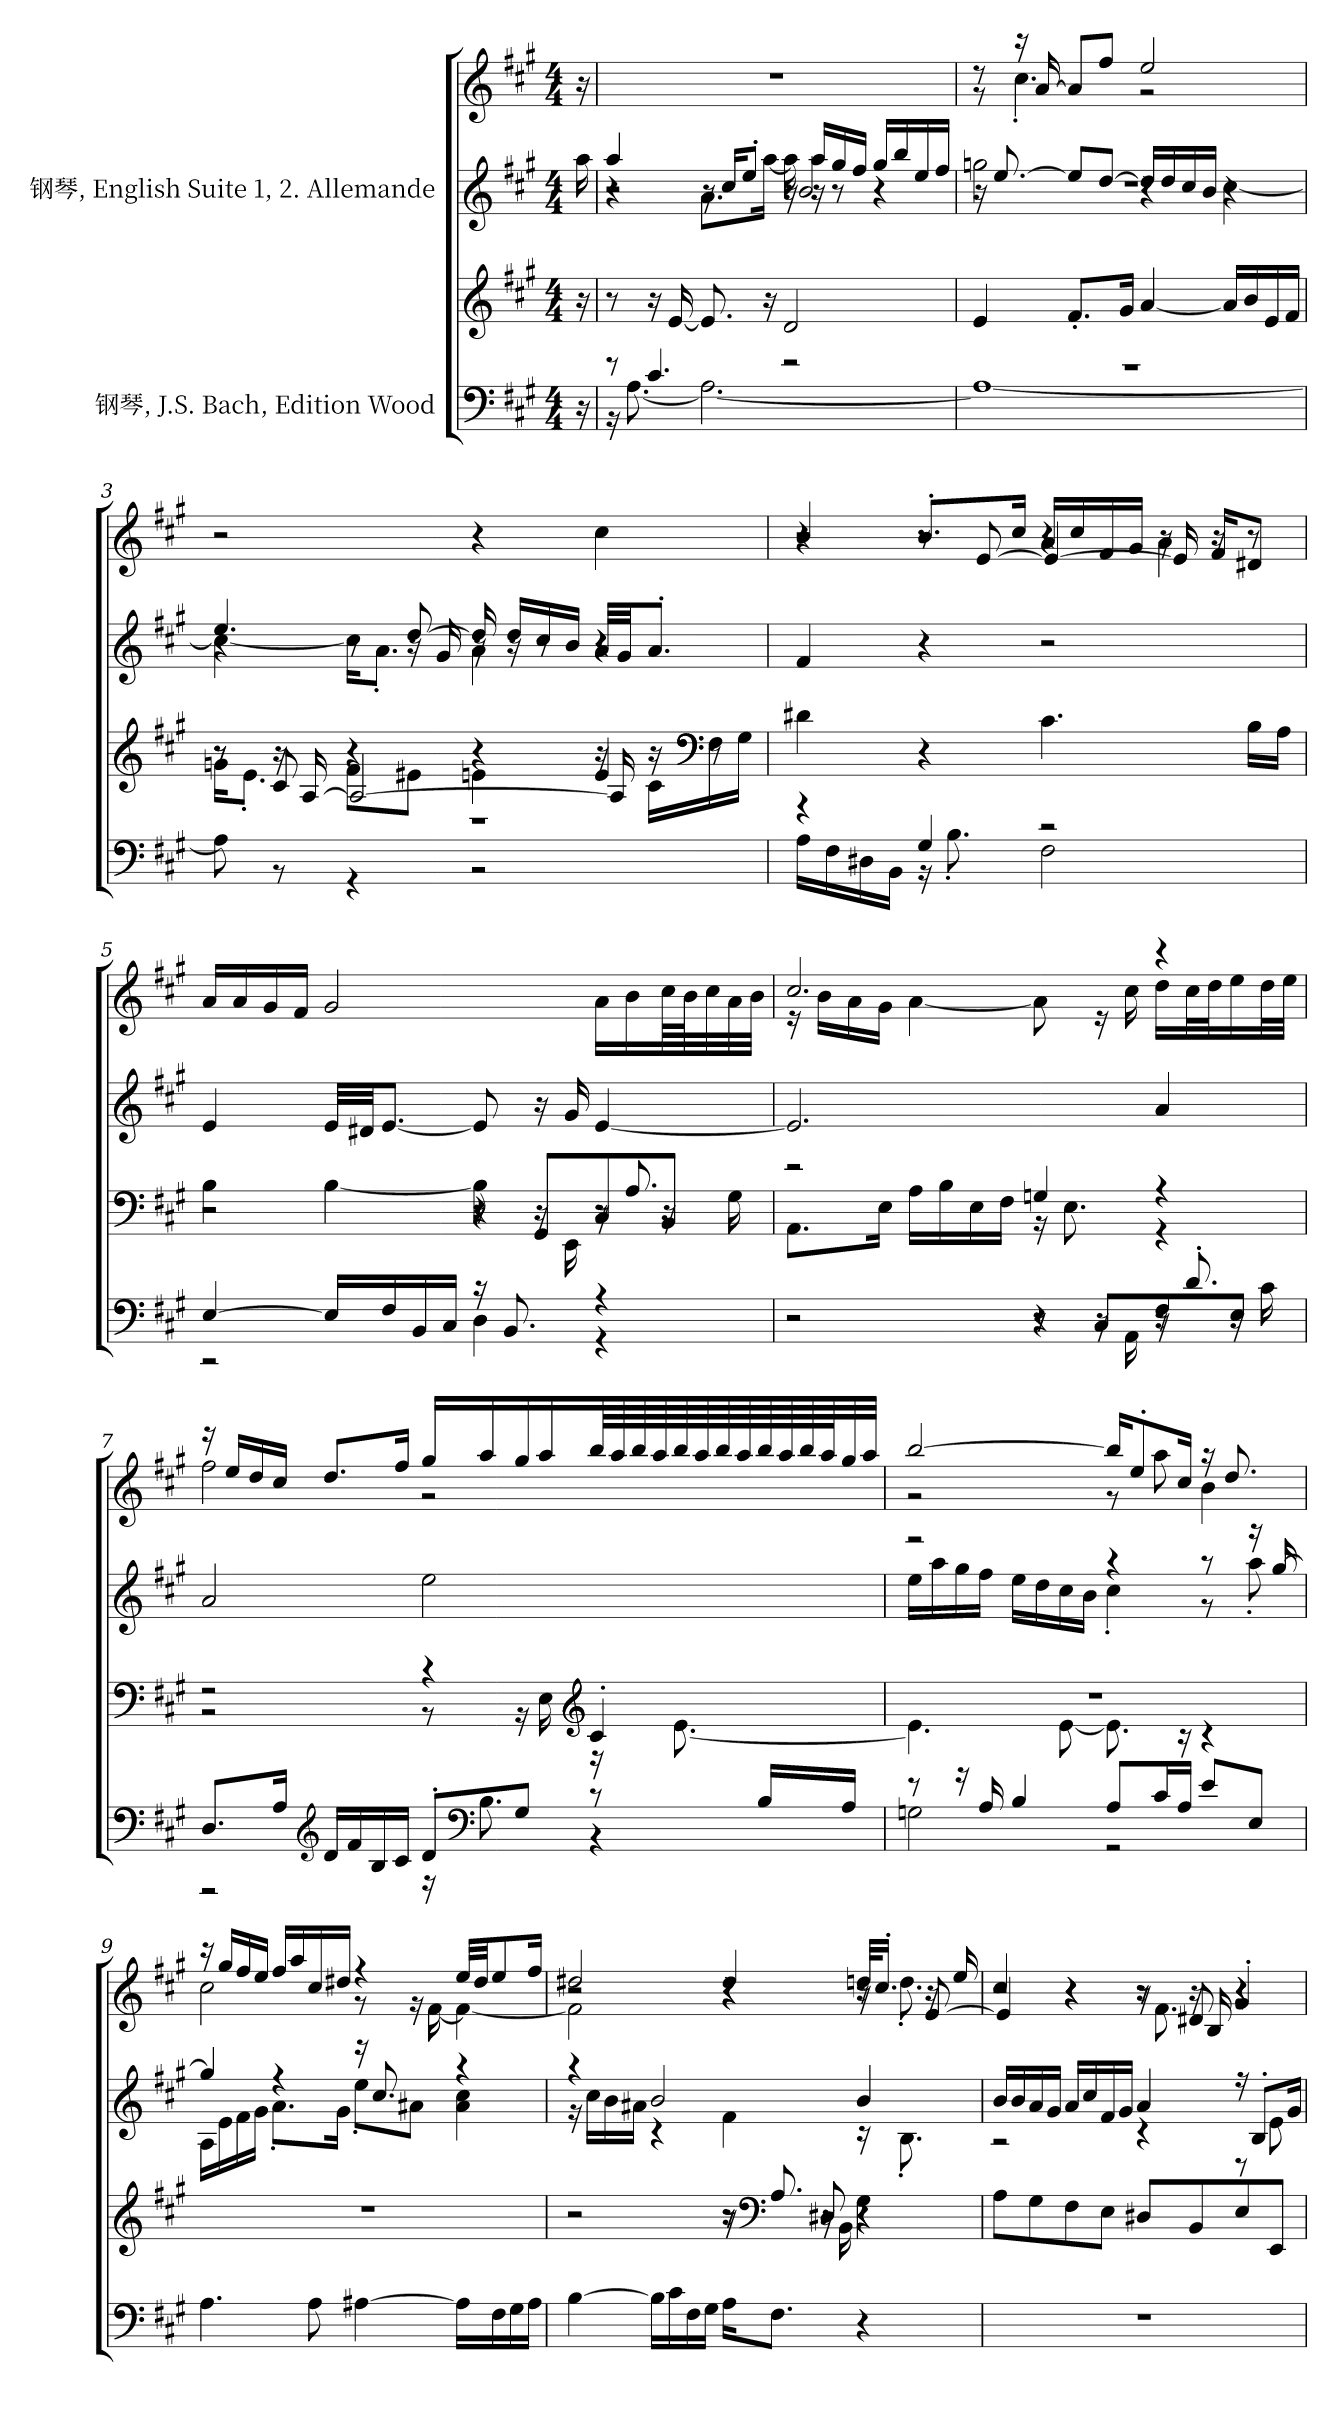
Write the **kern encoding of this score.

**kern	**kern	**kern	**kern
*part2	*part2	*part1	*part1
*staff4	*staff3	*staff2	*staff1
*I"钢琴, J.S. Bach, Edition Wood	*	*I"钢琴, English Suite 1, 2. Allemande	*
*clefF4	*clefG2	*clefG2	*clefG2
*k[f#c#g#]	*k[f#c#g#]	*k[f#c#g#]	*k[f#c#g#]
*M4/4	*M4/4	*M4/4	*M4/4
*MM72	*MM72	*MM72	*MM72
=	=	=	=
16r	16r	16aa\	16r
=1	=1	=1	=1
*^	*	*^	*
*	*	*	*	*^	*
8r	16r	8r	4aa/	4r	2r	1r
.	[8.A\	.	.	.	.	.
4.c#/	.	16r	.	.	.	.
.	.	[16e/	.	.	.	.
.	2.A\_	8.e/]	16r	8.a\L	.	.
.	.	.	16cc#/KL	.	.	.
.	.	.	8ee'/J	.	.	.
.	.	16r	.	[16aa\Jk	.	.
2r	.	2d/	16r	16aa\]	2b/	.
.	.	.	16aa/LL	16r	.	.
.	.	.	16gg#/	8r	.	.
.	.	.	16ff#/JJ	.	.	.
.	.	.	16gg#/LL	4r	.	.
.	.	.	16bb/	.	.	.
.	.	.	16ee/	.	.	.
.	.	.	16ff#/JJ	.	.	.
!!LO:LB:g=z
=2	=2	=2	=2	=2	=2	=2
*	*	*	*	*	*	*^
1r	1A_	4e/	1r	2ggn\	16r	8r	8r
.	.	.	.	.	[8.ee/	.	.
.	.	.	.	.	.	16r	4.cc#'\
.	.	.	.	.	.	[16a/	.
.	.	8.f#'/L	.	.	8ee/L]	8a/L]	.
.	.	.	.	.	[8dd/J	8ff#/J	.
.	.	16g#/Jk	.	.	.	.	.
.	.	[4a/	.	4r	16dd/LL]	2ee/	2r
.	.	.	.	.	16dd/	.	.
.	.	.	.	.	16cc#/	.	.
.	.	.	.	.	16b/JJ	.	.
.	.	16a/LL]	.	[4cc#\	4r	.	.
.	.	16b/	.	.	.	.	.
.	.	16e/	.	.	.	.	.
.	.	16f#/JJ	.	.	.	.	.
*	*	*	*	*	*	*v	*v
=3	=3	=3	=3	=3	=3	=3
*	*	*^	*	*	*	*
*	*	*	*^	*	*	*	*
1r	8A\]	8r	16gn\KL	8r	4r	4cc#\_	4.ee/	2r
.	.	.	8.e'\J	.	.	.	.	.
.	8r	8c#/	.	16r	.	.	.	.
.	.	.	.	[16A/	.	.	.	.
.	4r	4r	8f#\L	2A/_	8r	16cc#\KL]	.	.
.	.	.	.	.	.	8.a'\J	.	.
.	.	.	8e#X\J	.	[8dd/	.	16r	.
.	.	.	.	.	.	.	16g#/	.
.	2r	4r	4en\	.	16dd/]	4a\	16r	4r
.	.	.	.	.	16r	.	16dd/LL	.
.	.	.	.	.	8r	.	16cc#/	.
.	.	.	.	.	.	.	16b/JJ	.
.	.	4e/	16r	16A/]	4r	4r	32a/LLL	4cc#\
.	.	.	.	.	.	.	32g#/JJ	.
.	.	.	16c#\LL	16r	.	.	8.a'/J	.
*	*	*clefF4	*	*	*	*	*	*
.	.	.	16F#\	8r	.	.	.	.
.	.	.	16G#\JJ	.	.	.	.	.
*	*	*v	*v	*v	*	*	*	*
*	*	*	*v	*v	*v	*
!!LO:LB:g=z
=4	=4	=4	=4	=4
*	*	*	*	*^
*	*	*	*	*	*^
4r	16A\LL	4d#X\	4f#/	4b/	2r	4r
.	16F#\	.	.	.	.	.
.	16D#X\	.	.	.	.	.
.	16BB\JJ	.	.	.	.	.
4G#/	16r	4r	4r	8.b'/L	.	8r
.	8.B'\	.	.	.	.	.
.	.	.	.	.	.	[8e/
.	.	.	.	16cc#/Jk	.	.
2r	2F#\	4.c#\	2r	16a/LL	4r	4e/_
.	.	.	.	16cc#/	.	.
.	.	.	.	16f#/	.	.
.	.	.	.	16g#/JJ	.	.
.	.	.	.	16r	4a\	16e/]
.	.	.	.	16f#/KL	.	16r
.	.	16B\LL	.	8d#X/J	.	8r
.	.	16A\JJ	.	.	.	.
*	*	*	*	*v	*v	*v
=5	=5	=5	=5	=5
*	*	*^	*	*
*	*	*	*^	*	*
[4E/	2r	2r	4B\	2r	4e/	16a/LL
.	.	.	.	.	.	16a/
.	.	.	.	.	.	16g#/
.	.	.	.	.	.	16f#/JJ
16E/LL]	.	.	[4B\	.	32e/LLL	2g#/
.	.	.	.	.	32d#X/JJ	.
16F#/	.	.	.	.	[8.e/J	.
16BB/	.	.	.	.	.	.
16C#/JJ	.	.	.	.	.	.
16r	4D\	4r	8B\]	8r	8e/]	.
8.BB/	.	.	.	.	.	.
.	.	.	16r	8GG#/L	16r	.
.	.	.	16EE\	.	16g#/	.
4r	4r	16r	8r	8C#/	[4e/	16a\LL
.	.	8.A'/	.	.	.	16b\
.	.	.	16r	8BB/J	.	64cc#\LL
.	.	.	.	.	.	64b\J
.	.	.	.	.	.	32cc#\
.	.	.	16G#\	.	.	32a\
.	.	.	.	.	.	32b\JJJ
*	*	*	*v	*v	*	*
!!LO:PB:g=z
=6	=6	=6	=6	=6	=6
*	*^	*	*	*	*^
2r	2r	2r	2r	8.AA\L	2.e/]	2.cc#/	16r
.	.	.	.	.	.	.	16b\LL
.	.	.	.	.	.	.	16a\
.	.	.	.	16E\Jk	.	.	16g#\JJ
.	.	.	.	16A\LL	.	.	[4a\
.	.	.	.	16B\	.	.	.
.	.	.	.	16E\	.	.	.
.	.	.	.	16F#\JJ	.	.	.
4r	8r	8r	4Gn/	16r	.	.	8a\]
.	.	.	.	8.E\	.	.	.
.	16r	8C#/L	.	.	.	.	16r
.	16AA\	.	.	.	.	.	16cc#\
16r	8r	8F#/	4r	4r	4a/	4r	16dd\LL
8.d'/	.	.	.	.	.	.	32cc#\L
.	.	.	.	.	.	.	32dd\J
.	16r	8E/J	.	.	.	.	16ee\
.	16c#\	.	.	.	.	.	32dd\L
.	.	.	.	.	.	.	32ee\JJJ
*	*v	*v	*	*	*	*	*
!!LO:LB:g=z	!!
=7	=7	=7	=7	=7	=7	=7
8.D/L	2r	2r	2r	2a/	16r	2ff#\
.	.	.	.	.	16ee/LL	.
.	.	.	.	.	16dd/	.
16A/Jk	.	.	.	.	16cc#/JJ	.
*clefG2	*	*	*	*	*	*
16d/LL	.	.	.	.	8.dd/L	.
16f#/	.	.	.	.	.	.
16B/	.	.	.	.	.	.
16c#/JJ	.	.	.	.	16ff#/Jk	.
8d'/L	16r	4r	8r	2ee\	16gg#/LL	2r
*clefF4	*	*	*	*	*	*
.	8.B\	.	.	.	16aa/	.
8G#/J	.	.	16r	.	16gg#/	.
.	.	.	16E\	.	16aa/	.
*	*	*clefG2	*	*	*	*
8r	4r	4c#'/	16r	.	64bb/LL	.
.	.	.	.	.	64aa/	.
.	.	.	.	.	64bb/	.
.	.	.	.	.	64aa/	.
.	.	.	[8.e\	.	64bb/	.
.	.	.	.	.	64aa/	.
.	.	.	.	.	64bb/	.
.	.	.	.	.	64aa/	.
16B/LL	.	.	.	.	64bb/	.
.	.	.	.	.	64aa/	.
.	.	.	.	.	64bb/	.
.	.	.	.	.	64aa/J	.
16A/JJ	.	.	.	.	32gg#/	.
.	.	.	.	.	32aa/JJJ	.
!!LO:LB:g=z	!!
=8	=8	=8	=8	=8	=8	=8
*	*	*	*	*^	*	*
8r	2Gn\	1r	4.e\]	2r	16ee\LL	[2bb/	2r
.	.	.	.	.	16aa\	.	.
16r	.	.	.	.	16gg#\	.	.
16A/	.	.	.	.	16ff#\JJ	.	.
4B/	.	.	.	.	16ee\LL	.	.
.	.	.	.	.	16dd\	.	.
.	.	.	[8e\	.	16cc#\	.	.
.	.	.	.	.	16b\JJ	.	.
8A/L	2r	.	8.e\]	4r	4cc#'\	16bb/KL]	8r
.	.	.	.	.	.	8ee'/	.
16c#/L	.	.	.	.	.	.	8aa\
16A/JJ	.	.	16r	.	.	16cc#/Jk	.
8e/L	.	.	4r	8r	8r	16r	4b\
.	.	.	.	.	.	8.dd/	.
8E/J	.	.	.	16r	8aa'\	.	.
.	.	.	.	[16gg#/	.	.	.
*v	*v	*	*	*	*	*	*
*	*v	*v	*	*	*	*
=9	=9	=9	=9	=9	=9
4.A\	1r	4gg#/]	16A\LL	16r	2cc#\
.	.	.	16e\	16gg#/LL	.
.	.	.	16f#\	16ff#/	.
.	.	.	16g#\JJ	16ee/JJ	.
.	.	4r	8.a'\L	16ff#/LL	.
.	.	.	.	16aa/	.
8A\	.	.	.	16cc#/	.
.	.	.	16g#\Jk	16dd#X/JJ	.
[4A#X\	.	16r	8ee'\L	4r	8r
.	.	8.cc#/	.	.	.
.	.	.	8a#X\J	.	16r
.	.	.	.	.	[16f#\
16A#\LL]	.	4r	4a#\ 4cc#\	32ee/LLL	4f#\_
.	.	.	.	32dd#/JJ	.
16F#\	.	.	.	8ee/	.
16G#\	.	.	.	.	.
16A#\JJ	.	.	.	16ff#/Jk	.
!!LO:PB:g=z
=10	=10	=10	=10	=10	=10
*	*^	*	*	*	*^
*	*	*^	*	*	*	*	*
[4B\	2r	2r	2r	4r	16r	2dd#X/	2f#\]	2r
.	.	.	.	.	16cc#\LL	.	.	.
.	.	.	.	.	16b\	.	.	.
.	.	.	.	.	16a#X\JJ	.	.	.
16B\LL]	.	.	.	2b/	4r	.	.	.
16c#\	.	.	.	.	.	.	.	.
16F#\	.	.	.	.	.	.	.	.
16G#\JJ	.	.	.	.	.	.	.	.
16A\KL	16r	8r	8r	.	4f#\	4dd#/	4r	4r
*	*clefF4	*	*	*	*	*	*	*
8.F#\J	8.A/	.	.	.	.	.	.	.
.	.	16r	8D#X/	.	.	.	.	.
.	.	16BB\	.	.	.	.	.	.
4r	4r	4G#\	4r	4b/	16r	32ddn/KLL	16r	8r
.	.	.	.	.	.	16.cc#'/JJ	.	.
.	.	.	.	.	8.B'\	.	8.dd'\	.
.	.	.	.	.	.	16r	.	[8e/
.	.	.	.	.	.	16ee/	.	.
*	*v	*v	*v	*	*	*	*	*
=11	=11	=11	=11	=11	=11	=11
1r	8A\L	16b/LL	2r	4cc#/	2r	4e/]
.	.	16b/	.	.	.	.
.	8G#\	16a/	.	.	.	.
.	.	16g#/JJ	.	.	.	.
.	8F#\	16a/LL	.	4r	.	4r
.	.	16cc#/	.	.	.	.
.	8E\J	16f#/	.	.	.	.
.	.	16g#/JJ	.	.	.	.
.	8D#X/L	4a/	4r	8r	16r	8r
.	.	.	.	.	8.f#\	.
.	8BB/	.	.	16r	.	8d#X/
.	.	.	.	16B/	.	.
.	8E/	16r	8r	4g#'/	4r	4r
.	.	8B'/L	.	.	.	.
.	8EE/J	.	8e\	.	.	.
.	.	16g#/Jk	.	.	.	.
*	*	*v	*v	*	*	*
*	*	*	*v	*v	*v
=	=	=	=
*-	*-	*-	*-
